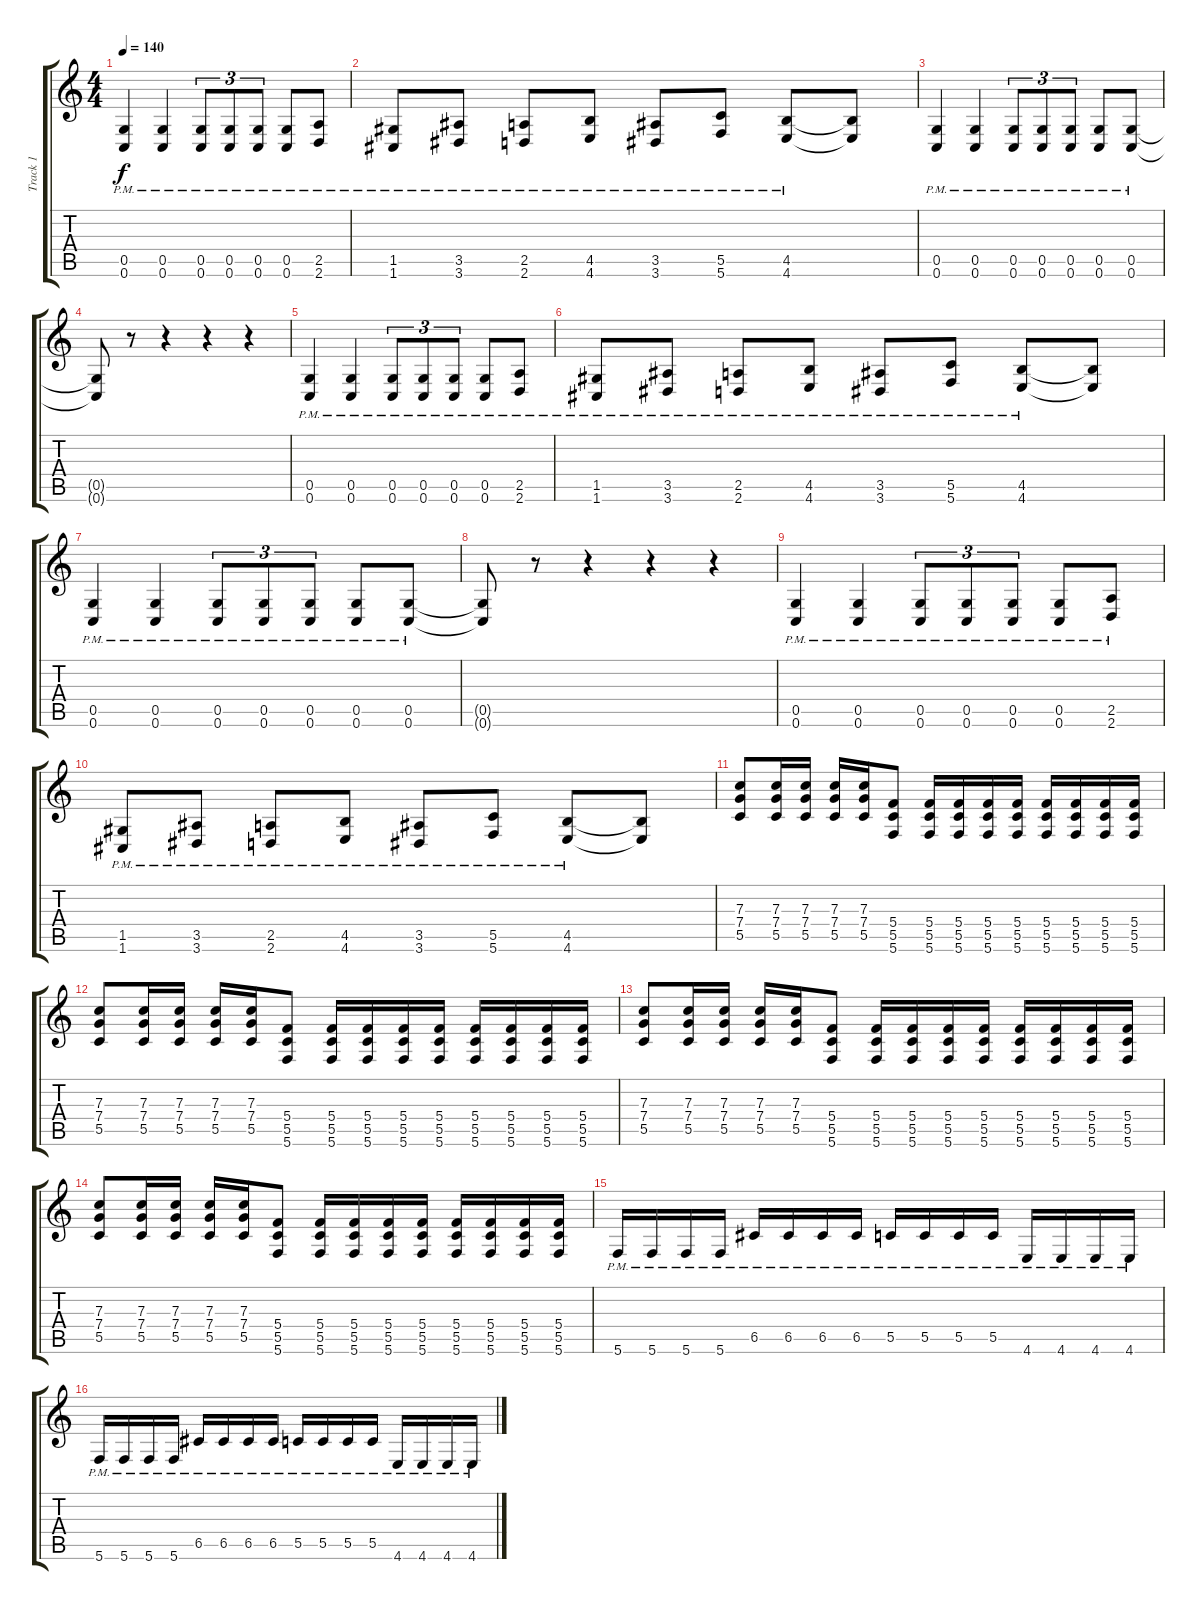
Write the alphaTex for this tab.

\track ("Track 1" "Track 1") {instrument distortionguitar}
\staff {score tabs}
\tuning (D4 A3 F3 C3 G2 C2) {hide}
\ts (4 4)
\tempo 140
\clef g2
\ks c
(0.5{pm} 0.6{pm}).4{dy f} (0.5{pm} 0.6{pm}).4 (0.5{pm} 0.6{pm}).8{tu (3 2)} (0.5{pm} 0.6{pm}).8{tu (3 2)} (0.5{pm} 0.6{pm}).8{tu (3 2)} (0.5{pm} 0.6{pm}).8 (2.5{pm} 2.6{pm}).8 |
(1.5{pm} 1.6{pm}).8 (3.5{pm} 3.6{pm}).8 (2.5{pm} 2.6{pm}).8 (4.5{pm} 4.6{pm}).8 (3.5{pm} 3.6{pm}).8 (5.5{pm} 5.6{pm}).8 (4.5{pm} 4.6{pm}).8 (4.5{t} 4.6{t}).8 |
(0.5{pm} 0.6{pm}).4 (0.5{pm} 0.6{pm}).4 (0.5{pm} 0.6{pm}).8{tu (3 2)} (0.5{pm} 0.6{pm}).8{tu (3 2)} (0.5{pm} 0.6{pm}).8{tu (3 2)} (0.5{pm} 0.6{pm}).8 (0.5{pm} 0.6{pm}).8 |
(0.5{t} 0.6{t}).8 r.8 r.4 r.4 r.4 |
(0.5{pm} 0.6{pm}).4 (0.5{pm} 0.6{pm}).4 (0.5{pm} 0.6{pm}).8{tu (3 2)} (0.5{pm} 0.6{pm}).8{tu (3 2)} (0.5{pm} 0.6{pm}).8{tu (3 2)} (0.5{pm} 0.6{pm}).8 (2.5{pm} 2.6{pm}).8 |
(1.5{pm} 1.6{pm}).8 (3.5{pm} 3.6{pm}).8 (2.5{pm} 2.6{pm}).8 (4.5{pm} 4.6{pm}).8 (3.5{pm} 3.6{pm}).8 (5.5{pm} 5.6{pm}).8 (4.5{pm} 4.6{pm}).8 (4.5{t} 4.6{t}).8 |
(0.5{pm} 0.6{pm}).4 (0.5{pm} 0.6{pm}).4 (0.5{pm} 0.6{pm}).8{tu (3 2)} (0.5{pm} 0.6{pm}).8{tu (3 2)} (0.5{pm} 0.6{pm}).8{tu (3 2)} (0.5{pm} 0.6{pm}).8 (0.5{pm} 0.6{pm}).8 |
(0.5{t} 0.6{t}).8 r.8 r.4 r.4 r.4 |
(0.5{pm} 0.6{pm}).4 (0.5{pm} 0.6{pm}).4 (0.5{pm} 0.6{pm}).8{tu (3 2)} (0.5{pm} 0.6{pm}).8{tu (3 2)} (0.5{pm} 0.6{pm}).8{tu (3 2)} (0.5{pm} 0.6{pm}).8 (2.5{pm} 2.6{pm}).8 |
(1.5{pm} 1.6{pm}).8 (3.5{pm} 3.6{pm}).8 (2.5{pm} 2.6{pm}).8 (4.5{pm} 4.6{pm}).8 (3.5{pm} 3.6{pm}).8 (5.5{pm} 5.6{pm}).8 (4.5{pm} 4.6{pm}).8 (4.5{t} 4.6{t}).8 |
(7.3 7.4 5.5).8 (7.3 7.4 5.5).16 (7.3 7.4 5.5).16 (7.3 7.4 5.5).16 (7.3 7.4 5.5).16 (5.4 5.5 5.6).8 (5.4 5.5 5.6).16 (5.4 5.5 5.6).16 (5.4 5.5 5.6).16 (5.4 5.5 5.6).16 (5.4 5.5 5.6).16 (5.4 5.5 5.6).16 (5.4 5.5 5.6).16 (5.4 5.5 5.6).16 |
(7.3 7.4 5.5).8 (7.3 7.4 5.5).16 (7.3 7.4 5.5).16 (7.3 7.4 5.5).16 (7.3 7.4 5.5).16 (5.4 5.5 5.6).8 (5.4 5.5 5.6).16 (5.4 5.5 5.6).16 (5.4 5.5 5.6).16 (5.4 5.5 5.6).16 (5.4 5.5 5.6).16 (5.4 5.5 5.6).16 (5.4 5.5 5.6).16 (5.4 5.5 5.6).16 |
(7.3 7.4 5.5).8 (7.3 7.4 5.5).16 (7.3 7.4 5.5).16 (7.3 7.4 5.5).16 (7.3 7.4 5.5).16 (5.4 5.5 5.6).8 (5.4 5.5 5.6).16 (5.4 5.5 5.6).16 (5.4 5.5 5.6).16 (5.4 5.5 5.6).16 (5.4 5.5 5.6).16 (5.4 5.5 5.6).16 (5.4 5.5 5.6).16 (5.4 5.5 5.6).16 |
(7.3 7.4 5.5).8 (7.3 7.4 5.5).16 (7.3 7.4 5.5).16 (7.3 7.4 5.5).16 (7.3 7.4 5.5).16 (5.4 5.5 5.6).8 (5.4 5.5 5.6).16 (5.4 5.5 5.6).16 (5.4 5.5 5.6).16 (5.4 5.5 5.6).16 (5.4 5.5 5.6).16 (5.4 5.5 5.6).16 (5.4 5.5 5.6).16 (5.4 5.5 5.6).16 |
5.6{pm}.16 5.6{pm}.16 5.6{pm}.16 5.6{pm}.16 6.5{pm}.16 6.5{pm}.16 6.5{pm}.16 6.5{pm}.16 5.5{pm}.16 5.5{pm}.16 5.5{pm}.16 5.5{pm}.16 4.6{pm}.16 4.6{pm}.16 4.6{pm}.16 4.6{pm}.16 |
5.6{pm}.16 5.6{pm}.16 5.6{pm}.16 5.6{pm}.16 6.5{pm}.16 6.5{pm}.16 6.5{pm}.16 6.5{pm}.16 5.5{pm}.16 5.5{pm}.16 5.5{pm}.16 5.5{pm}.16 4.6{pm}.16 4.6{pm}.16 4.6{pm}.16 4.6{pm}.16
